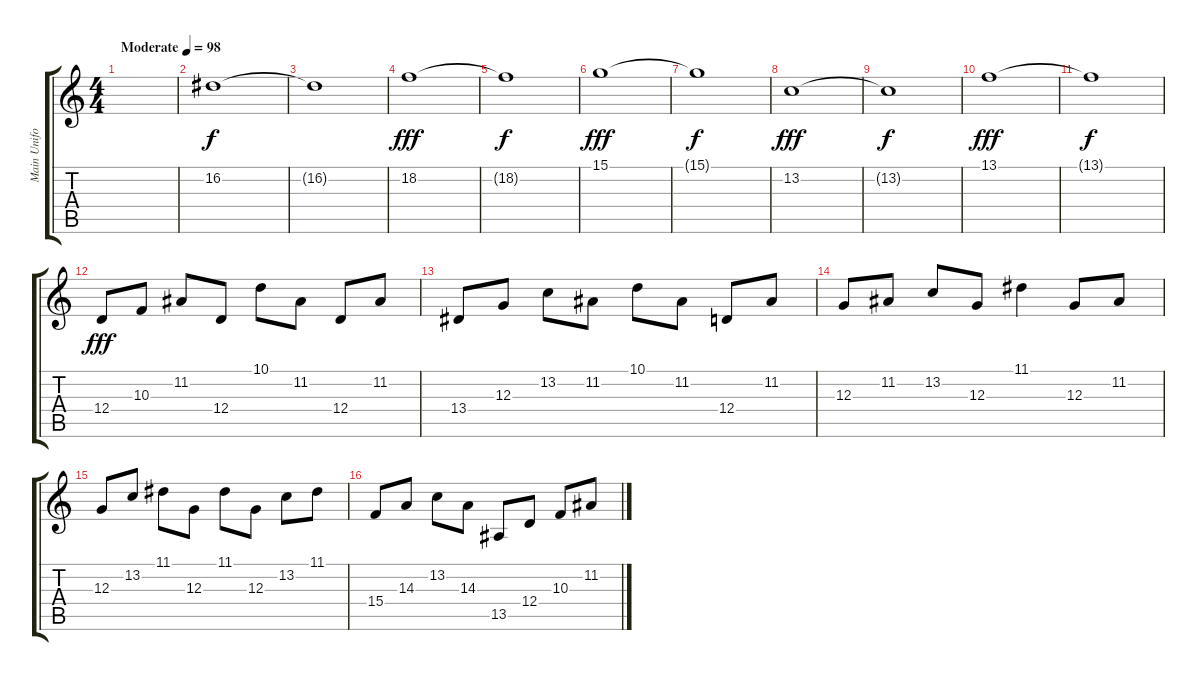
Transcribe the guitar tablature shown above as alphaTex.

\track ("Main Uniform Synth" "Main Unifo") {instrument lead6voice}
\staff {score tabs}
\tuning (E4 B3 G3 D3 A2 E2) {hide}
\ts (4 4)
\tempo (98 "Moderate")
\clef g2
\ks c
|
16.2.1 |
16.2{t}.1{dy f} |
18.2.1{dy fff} |
18.2{t}.1{dy f} |
15.1.1{dy fff} |
15.1{t}.1{dy f} |
13.2.1{dy fff} |
13.2{t}.1{dy f} |
13.1.1{dy fff} |
13.1{t}.1{dy f} |
12.4.8{dy fff} 10.3.8 11.2.8 12.4.8 10.1.8 11.2.8 12.4.8 11.2.8 |
13.4.8 12.3.8 13.2.8 11.2.8 10.1.8 11.2.8 12.4.8 11.2.8 |
12.3.8 11.2.8 13.2.8 12.3.8 11.1.4 12.3.8 11.2.8 |
12.3.8 13.2.8 11.1.8 12.3.8 11.1.8 12.3.8 13.2.8 11.1.8 |
15.4.8 14.3.8 13.2.8 14.3.8 13.5.8 12.4.8 10.3.8 11.2.8
